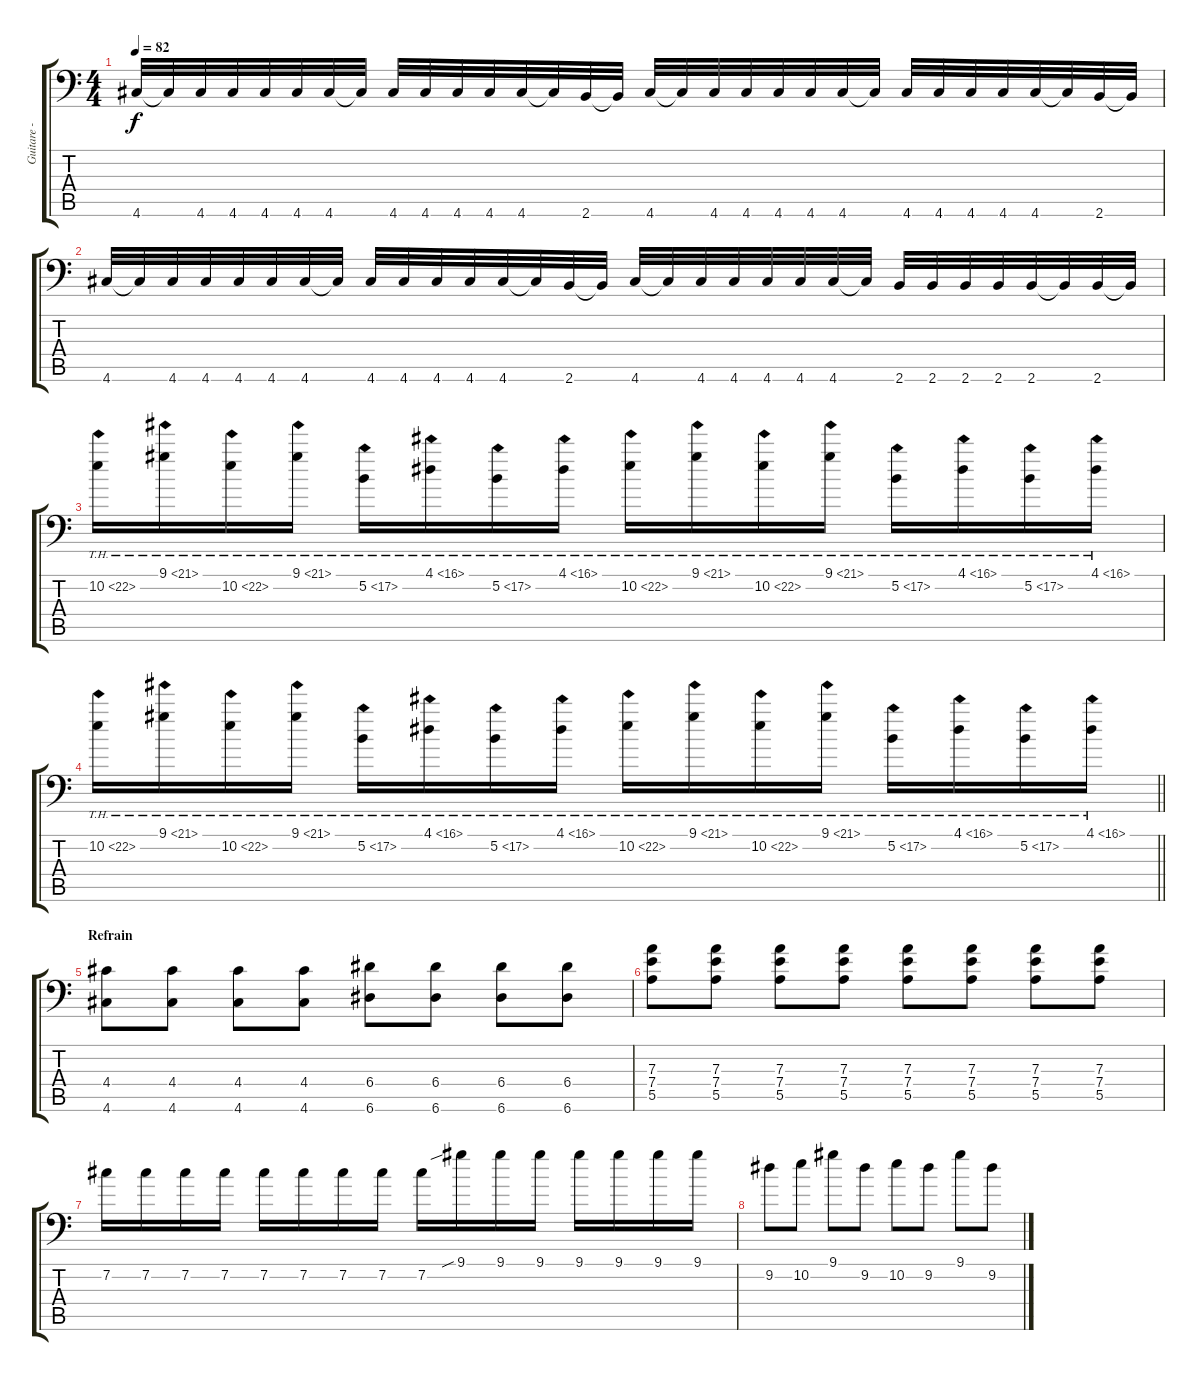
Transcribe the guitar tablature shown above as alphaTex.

\track ("Guitare - right (Davy)" "Guitare - ") {instrument distortionguitar}
\staff {score tabs}
\tuning (B3 Gb3 D3 A2 E2 A1) {hide}
\ts (4 4)
\tempo 82
\clef f4
\ks c
4.6.32{dy f} 4.6{t}.32 4.6.32 4.6.32 4.6.32 4.6.32 4.6.32 4.6{t}.32 4.6.32 4.6.32 4.6.32 4.6.32 4.6.32 4.6{t}.32 2.6.32 2.6{t}.32 4.6.32 4.6{t}.32 4.6.32 4.6.32 4.6.32 4.6.32 4.6.32 4.6{t}.32 4.6.32 4.6.32 4.6.32 4.6.32 4.6.32 4.6{t}.32 2.6.32 2.6{t}.32 |
4.6.32 4.6{t}.32 4.6.32 4.6.32 4.6.32 4.6.32 4.6.32 4.6{t}.32 4.6.32 4.6.32 4.6.32 4.6.32 4.6.32 4.6{t}.32 2.6.32 2.6{t}.32 4.6.32 4.6{t}.32 4.6.32 4.6.32 4.6.32 4.6.32 4.6.32 4.6{t}.32 2.6.32 2.6.32 2.6.32 2.6.32 2.6.32 2.6{t}.32 2.6.32 2.6{t}.32 |
10.2{th 12}.16 9.1{th 12}.16 10.2{th 12}.16 9.1{th 12}.16 5.2{th 12}.16 4.1{th 12}.16 5.2{th 12}.16 4.1{th 12}.16 10.2{th 12}.16 9.1{th 12}.16 10.2{th 12}.16 9.1{th 12}.16 5.2{th 12}.16 4.1{th 12}.16 5.2{th 12}.16 4.1{th 12}.16 |
\barLineRight lightlight
10.2{th 12}.16 9.1{th 12}.16 10.2{th 12}.16 9.1{th 12}.16 5.2{th 12}.16 4.1{th 12}.16 5.2{th 12}.16 4.1{th 12}.16 10.2{th 12}.16 9.1{th 12}.16 10.2{th 12}.16 9.1{th 12}.16 5.2{th 12}.16 4.1{th 12}.16 5.2{th 12}.16 4.1{th 12}.16 |
\section ("" "Refrain")
(4.4 4.6).8 (4.4 4.6).8 (4.4 4.6).8 (4.4 4.6).8 (6.4 6.6).8 (6.4 6.6).8 (6.4 6.6).8 (6.4 6.6).8 |
(7.3 7.4 5.5).8 (7.3 7.4 5.5).8 (7.3 7.4 5.5).8 (7.3 7.4 5.5).8 (7.3 7.4 5.5).8 (7.3 7.4 5.5).8 (7.3 7.4 5.5).8 (7.3 7.4 5.5).8 |
7.2.16 7.2.16 7.2.16 7.2.16 7.2.16 7.2.16 7.2.16 7.2.16 7.2.16 9.1{sib}.16 9.1.16 9.1.16 9.1.16 9.1.16 9.1.16 9.1.16 |
9.2.8 10.2.8 9.1.8 9.2.8 10.2.8 9.2.8 9.1.8 9.2.8
